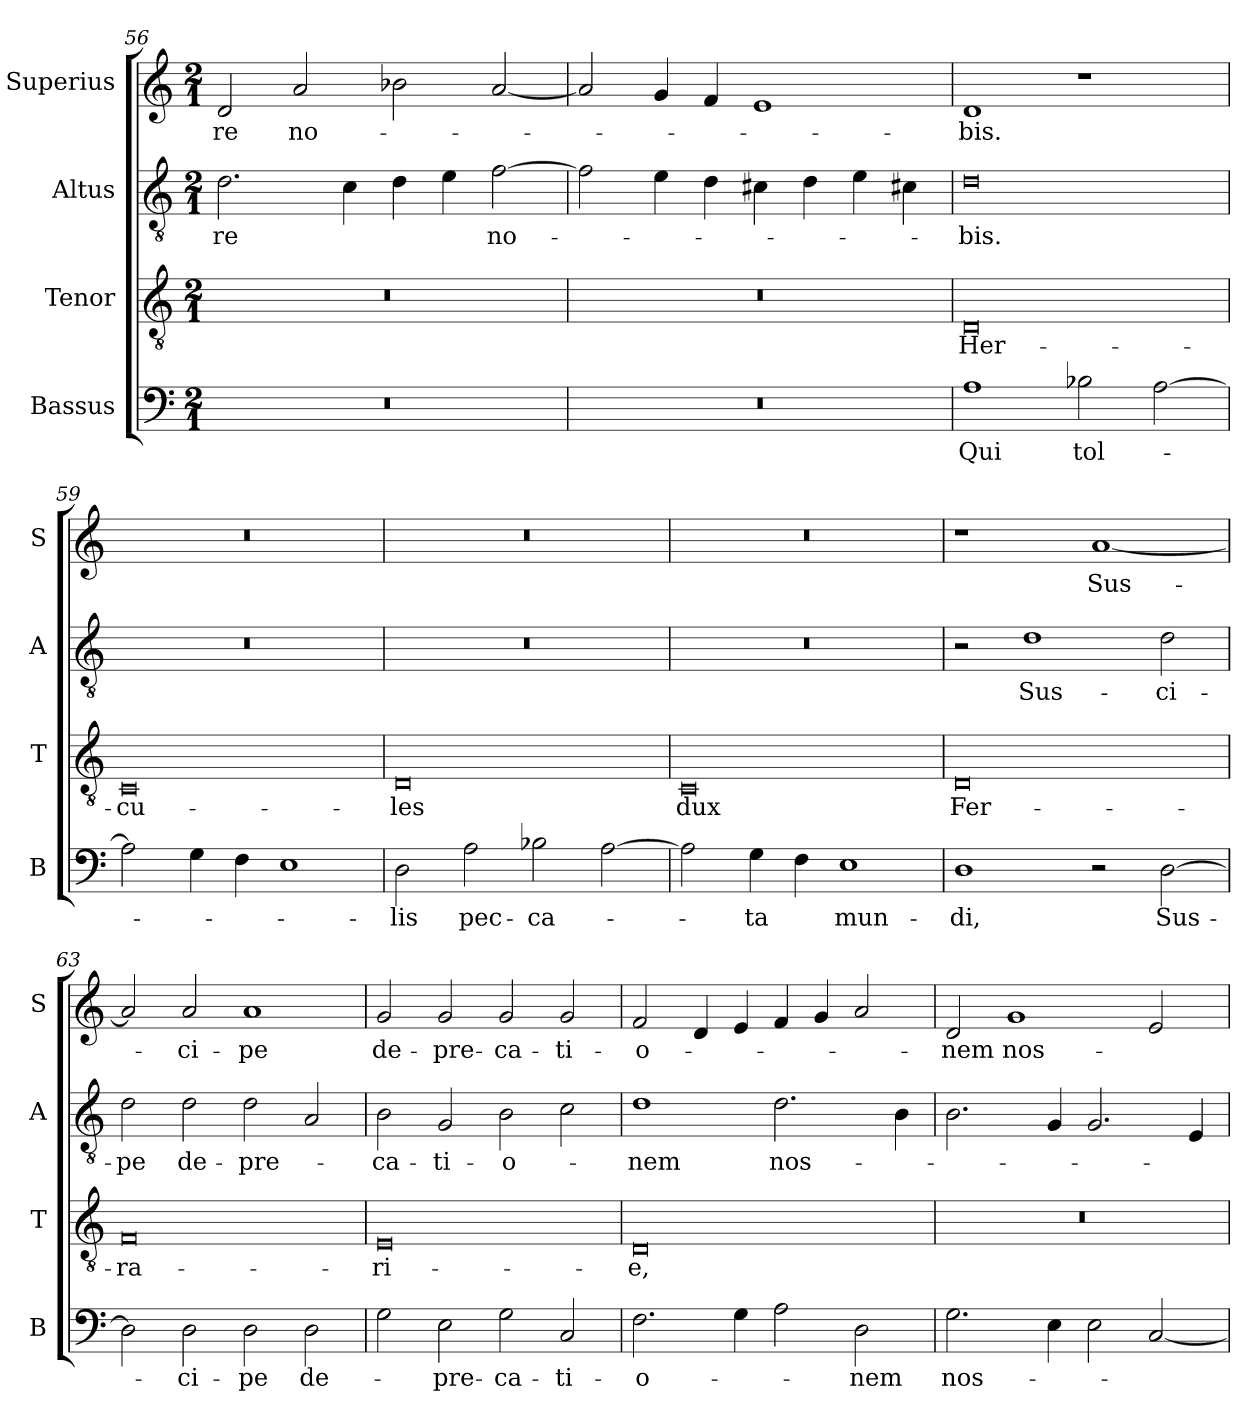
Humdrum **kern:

**kern	**text	**kern	**text	**kern	**text	**kern	**text
*part4	*part4	*part3	*part3	*part2	*part2	*part1	*part1
*staff4	*staff4	*staff3	*staff3	*staff2	*staff2	*staff1	*staff1
*I"Bassus	*	*I"Tenor	*	*I"Altus	*	*I"Superius	*
*I'B	*	*I'T	*	*I'A	*	*I'S	*
*clefF4	*	*clefGv2	*	*clefGv2	*	*clefG2	*
*k[]	*	*k[]	*	*k[]	*	*k[]	*
*M2/1	*	*M2/1	*	*M2/1	*	*M2/1	*
=56	=56	=56	=56	=56	=56	=56	=56
0r	.	0r	.	2.d\	-re	2d/	-re
.	.	.	.	.	.	2a/	no-
.	.	.	.	4c\	.	.	.
.	.	.	.	4d\	.	2b-X\	.
.	.	.	.	4e\	.	.	.
.	.	.	.	[2f\	no-	[2a/	.
=57	=57	=57	=57	=57	=57	=57	=57
0r	.	0r	.	2f\]	.	2a/]	.
.	.	.	.	4e\	.	4g/	.
.	.	.	.	4d\	.	4f/	.
.	.	.	.	4c#X\	.	1e	.
.	.	.	.	4d\	.	.	.
.	.	.	.	4e\	.	.	.
.	.	.	.	4c#X\	.	.	.
=58	=58	=58	=58	=58	=58	=58	=58
1A	Qui	0D	Her-	0d	-bis.	1d	-bis.
2B-X\	tol-	.	.	.	.	1r	.
[2A\	.	.	.	.	.	.	.
=59	=59	=59	=59	=59	=59	=59	=59
2A\]	.	0C	-cu-	0r	.	0r	.
4G\	.	.	.	.	.	.	.
4F\	.	.	.	.	.	.	.
1E	.	.	.	.	.	.	.
=60	=60	=60	=60	=60	=60	=60	=60
2D\	-lis	0D	-les	0r	.	0r	.
2A\	pec-	.	.	.	.	.	.
2B-X\	-ca-	.	.	.	.	.	.
[2A\	.	.	.	.	.	.	.
=61	=61	=61	=61	=61	=61	=61	=61
2A\]	.	0C	dux	0r	.	0r	.
4G\	-ta	.	.	.	.	.	.
4F\	.	.	.	.	.	.	.
1E	mun-	.	.	.	.	.	.
=62	=62	=62	=62	=62	=62	=62	=62
1D	-di,	0D	Fer-	2r	.	1r	.
.	.	.	.	1d	Sus-	.	.
2r	.	.	.	.	.	[1a	Sus-
[2D\	Sus-	.	.	2d\	-ci-	.	.
=63	=63	=63	=63	=63	=63	=63	=63
2D\]	.	0F	-ra-	2d\	-pe	2a/]	.
2D\	-ci-	.	.	2d\	de-	2a/	-ci-
2D\	-pe	.	.	2d\	-pre-	1a	-pe
2D\	de-	.	.	2A/	.	.	.
=64	=64	=64	=64	=64	=64	=64	=64
2G\	.	0E	-ri-	2B\	-ca-	2g/	de-
2E\	-pre-	.	.	2G/	-ti-	2g/	-pre-
2G\	-ca-	.	.	2B\	-o-	2g/	-ca-
2C/	-ti-	.	.	2c\	.	2g/	-ti-
=65	=65	=65	=65	=65	=65	=65	=65
2.F\	-o-	0D	-e,	1d	-nem	2f/	-o-
.	.	.	.	.	.	4d/	.
4G\	.	.	.	.	.	4e/	.
2A\	.	.	.	2.d\	nos-	4f/	.
.	.	.	.	.	.	4g/	.
2D\	-nem	.	.	.	.	2a/	.
.	.	.	.	4B\	.	.	.
=66	=66	=66	=66	=66	=66	=66	=66
2.G\	nos-	0r	.	2.B\	.	2d/	-nem
.	.	.	.	.	.	1g	nos-
4E\	.	.	.	4G/	.	.	.
2E\	.	.	.	2.G/	.	.	.
[2C/	.	.	.	.	.	2e/	.
.	.	.	.	4E/	.	.	.
=	=	=	=	=	=	=	=
*-	*-	*-	*-	*-	*-	*-	*-
